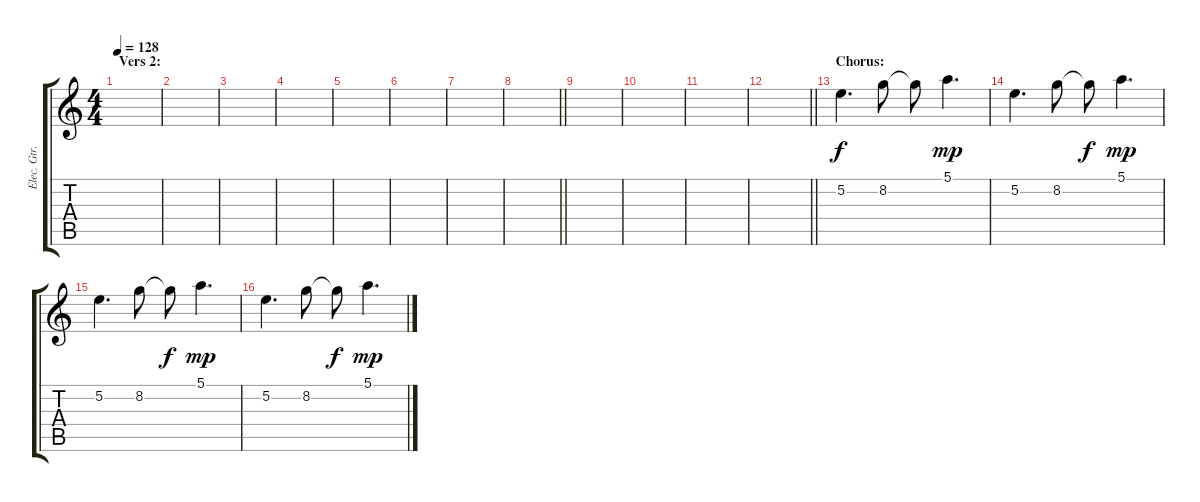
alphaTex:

\track ("Elec. Gtr. 2" "Elec. Gtr.") {instrument overdrivenguitar}
\staff {score tabs}
\tuning (E4 B3 G3 D3 A2 E2) {hide}
\ts (4 4)
\section ("" "Vers 2:")
\tempo 128
\clef g2
\ks c
|
|
|
|
|
|
|
\barLineRight lightlight
|
|
|
|
\barLineRight lightlight
|
\section ("" "Chorus:")
5.2.4{d} 8.2.8 8.2{t}.8{dy f} 5.1.4{d dy mp} |
5.2.4{d} 8.2.8 8.2{t}.8{dy f} 5.1.4{d dy mp} |
5.2.4{d} 8.2.8 8.2{t}.8{dy f} 5.1.4{d dy mp} |
5.2.4{d} 8.2.8 8.2{t}.8{dy f} 5.1.4{d dy mp}
